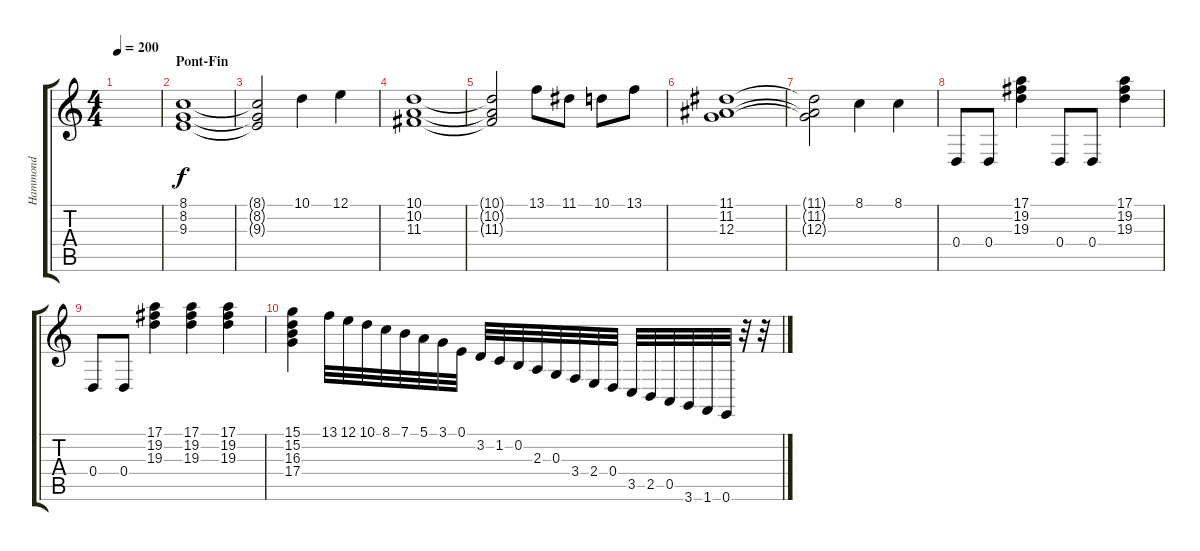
\track ("Hammond" "Hammond") {instrument drawbarorgan}
\staff {score tabs}
\tuning (E4 B3 G3 D3 A2 E2) {hide}
\ts (4 4)
\tempo 200
\clef g2
\ks c
|
\section ("" "Pont-Fin")
(8.1 8.2 9.3).1 |
(8.1{t} 8.2{t} 9.3{t}).2 10.1.4 12.1.4 |
(10.1 10.2 11.3).1 |
(10.1{t} 10.2{t} 11.3{t}).2 13.1.8 11.1.8 10.1.8 13.1.8 |
(11.1 11.2 12.3).1 |
(11.1{t} 11.2{t} 12.3{t}).2 8.1.4 8.1.4 |
0.4.8 0.4.8 (17.1 19.2 19.3).4 0.4.8 0.4.8 (17.1 19.2 19.3).4 |
0.4.8 0.4.8 (17.1 19.2 19.3).4 (17.1 19.2 19.3).4 (17.1 19.2 19.3).4 |
(15.1 15.2 16.3 17.4).4 13.1.32 12.1.32 10.1.32 8.1.32 7.1.32 5.1.32 3.1.32 0.1.32 3.2.32 1.2.32 0.2.32 2.3.32 0.3.32 3.4.32 2.4.32 0.4.32 3.5.32 2.5.32 0.5.32 3.6.32 1.6.32 0.6.32 r.32 r.32
